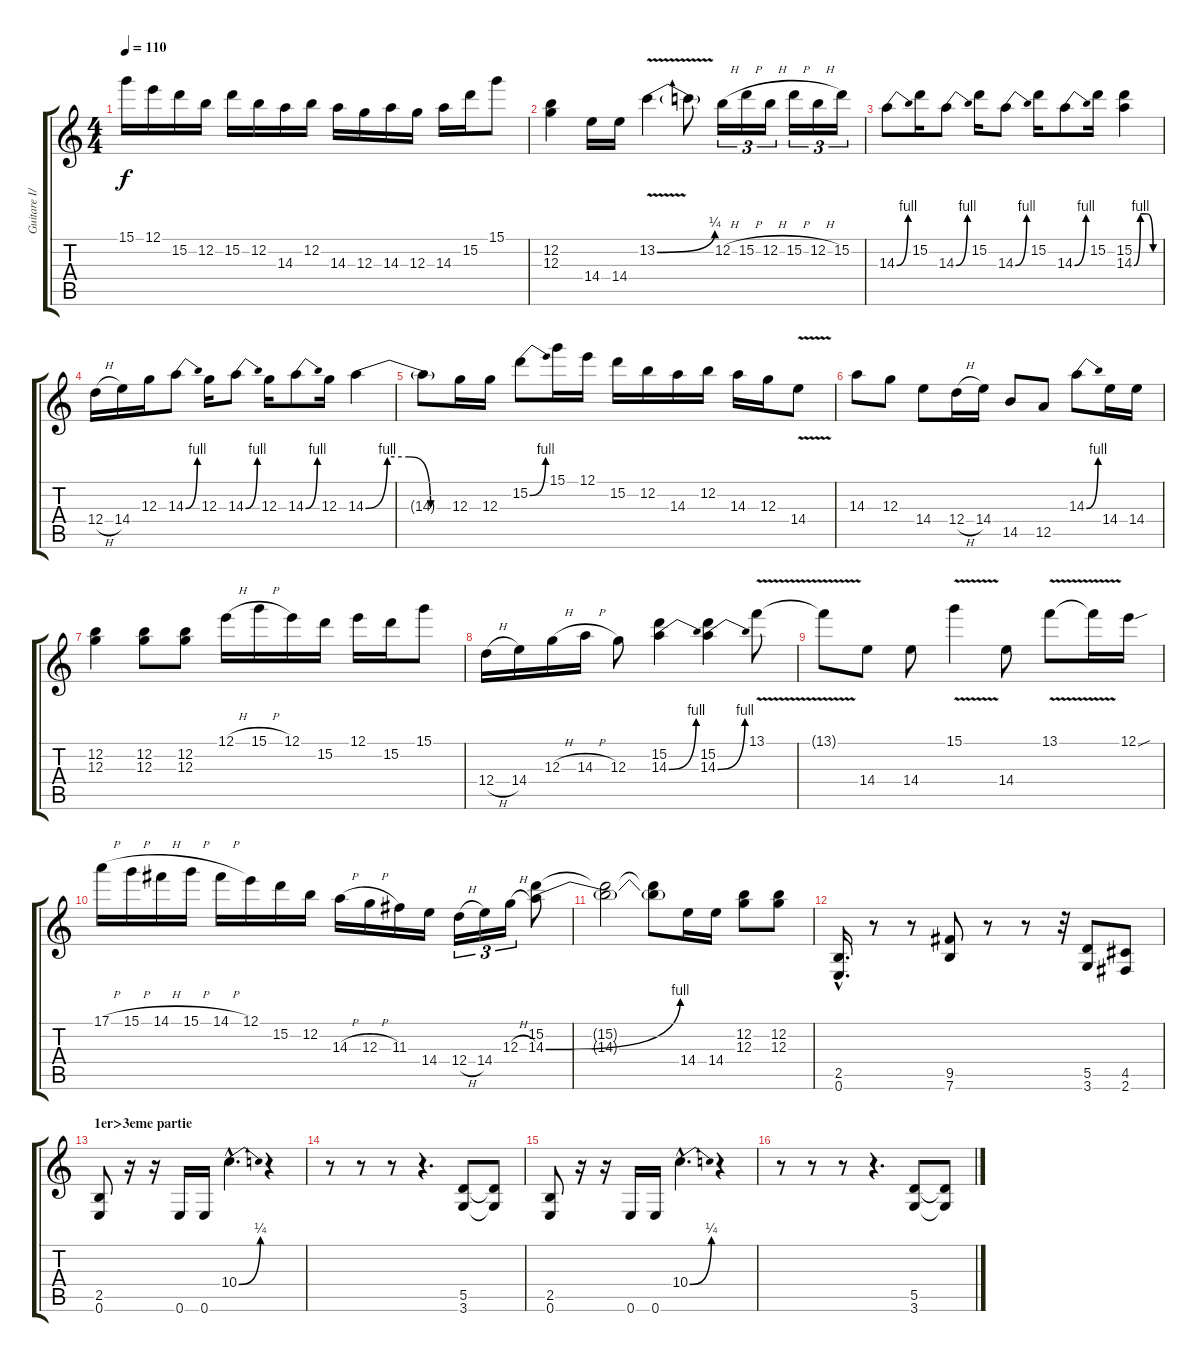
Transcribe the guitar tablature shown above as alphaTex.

\track ("Guitare I/Solo (finale)" "Guitare I/") {instrument distortionguitar}
\staff {score tabs}
\tuning (E4 B3 G3 D3 A2 E2) {hide}
\ts (4 4)
\tempo 110
\clef g2
\ks c
15.1.16{dy f} 12.1.16 15.2.16 12.2.16 15.2.16 12.2.16 14.3.16 12.2.16 14.3.16 12.3.16 14.3.16 12.3.16 14.3.16 15.2.16 15.1.8 |
(12.2 12.3).4 14.4.16 14.4.16 13.2{be (bend 0 0 60 1) v}.4 13.2{t}.8 12.2{h}.16{tu (3 2)} 15.2{h}.16{tu (3 2)} 12.2{h}.16{tu (3 2)} 15.2{h}.16{tu (3 2)} 12.2{h}.16{tu (3 2)} 15.2.16{tu (3 2)} |
14.3{be (bend 0 0 60 4)}.8 15.2.16 14.3{be (bend 0 0 60 4)}.8 15.2.16 14.3{be (bend 0 0 60 4)}.8 15.2.16 14.3{be (bend 0 0 60 4)}.8 15.2.16 (15.2 14.3{be (custom 0 0 15 4 30 4 45 0 60 0)}).4 |
12.4{h}.16 14.4.16 12.3.16 14.3{be (bend 0 0 60 4)}.8 12.3.16 14.3{be (bend 0 0 60 4)}.8 12.3.16 14.3{be (bend 0 0 60 4)}.8 12.3.16 14.3{be (custom 0 0 15 4 30 4 45 0 60 0)}.4 |
14.3{t}.8 12.3.16 12.3.16 15.2{be (bend 0 0 60 4)}.8 15.1.16 12.1.16 15.2.16 12.2.16 14.3.16 12.2.16 14.3.16 12.3.16 14.4{v}.8 |
14.3.8 12.3.8 14.4.8 12.4{h}.16 14.4.16 14.5.8 12.5.8 14.3{be (bend 0 0 60 4)}.8 14.4.16 14.4.16 |
(12.2 12.3).4 (12.2 12.3).8 (12.2 12.3).8 12.1{h}.16 15.1{h}.16 12.1.16 15.2.16 12.1.16 15.2.16 15.1.8 |
12.4{h}.16 14.4.16 12.3{h}.16 14.3{h}.16 12.3.8 (15.2 14.3{be (bend 0 0 60 4)}).4 (15.2 14.3{be (bend 0 0 60 4)}).4 13.1{v}.8 |
13.1{t}.8 14.4.8 14.4.8 15.1{v}.4 14.4.8 13.1{v}.8 13.1{t}.16 12.1{sou}.16 |
17.1{h}.16 15.1{h}.16 14.1{h}.16 15.1{h}.16 14.1{h}.16 12.1.16 15.2.16 12.2.16 14.3{h}.16 12.3{h}.16 11.3.16 14.4.16 12.4{h}.16{tu (3 2)} 14.4.16{tu (3 2)} 12.3{h}.16{tu (3 2)} (15.2 14.3{be (bend 0 0 60 4)}).8 |
(15.2{t} 14.3{t}).2 (15.2{t} 14.3{t}).8 14.4.16 14.4.16 (12.2 12.3).8 (12.2 12.3).8 |
(2.5{hac} 0.6{hac}).16{d} r.8 r.8 (9.5 7.6).8 r.8 r.8 r.32 (5.5 3.6).8 (4.5 2.6).8 |
\section ("" "1er>3eme partie")
(2.5 0.6).8 r.16 r.16 0.6.16 0.6.16 10.4{be (bend 0 0 60 1) hac}.4{d} r.4 |
r.8 r.8 r.8 r.4{d} (5.5 3.6).8 (5.5{t} 3.6{t}).8 |
(2.5 0.6).8 r.16 r.16 0.6.16 0.6.16 10.4{be (bend 0 0 60 1) hac}.4{d} r.4 |
r.8 r.8 r.8 r.4{d} (5.5 3.6).8 (5.5{t} 3.6{t}).8
